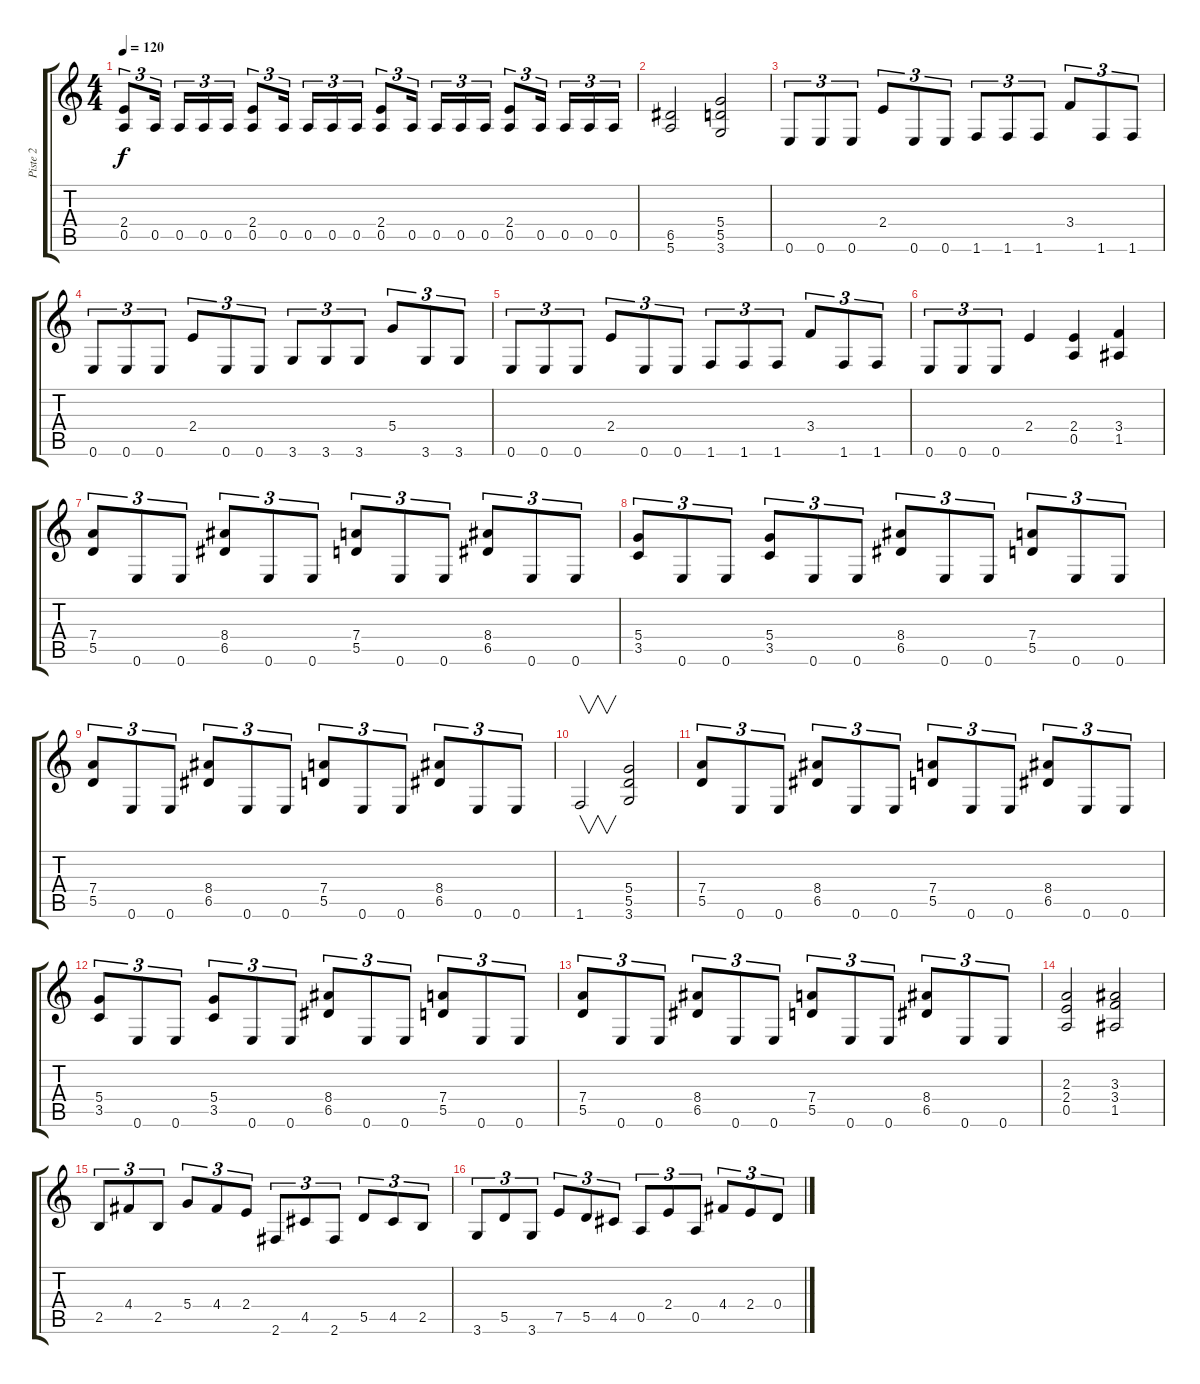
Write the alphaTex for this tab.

\track ("Piste 2" "Piste 2") {instrument overdrivenguitar}
\staff {score tabs}
\tuning (E4 B3 G3 D3 A2 E2) {hide}
\ts (4 4)
\tempo 120
\clef g2
\ks c
(2.4 0.5).8{tu (3 2) dy f} 0.5.16{tu (3 2)} 0.5.16{tu (3 2)} 0.5.16{tu (3 2)} 0.5.16{tu (3 2)} (2.4 0.5).8{tu (3 2)} 0.5.16{tu (3 2)} 0.5.16{tu (3 2)} 0.5.16{tu (3 2)} 0.5.16{tu (3 2)} (2.4 0.5).8{tu (3 2)} 0.5.16{tu (3 2)} 0.5.16{tu (3 2)} 0.5.16{tu (3 2)} 0.5.16{tu (3 2)} (2.4 0.5).8{tu (3 2)} 0.5.16{tu (3 2)} 0.5.16{tu (3 2)} 0.5.16{tu (3 2)} 0.5.16{tu (3 2)} |
(6.5 5.6).2 (5.4 5.5 3.6).2 |
0.6.8{tu (3 2)} 0.6.8{tu (3 2)} 0.6.8{tu (3 2)} 2.4.8{tu (3 2)} 0.6.8{tu (3 2)} 0.6.8{tu (3 2)} 1.6.8{tu (3 2)} 1.6.8{tu (3 2)} 1.6.8{tu (3 2)} 3.4.8{tu (3 2)} 1.6.8{tu (3 2)} 1.6.8{tu (3 2)} |
0.6.8{tu (3 2)} 0.6.8{tu (3 2)} 0.6.8{tu (3 2)} 2.4.8{tu (3 2)} 0.6.8{tu (3 2)} 0.6.8{tu (3 2)} 3.6.8{tu (3 2)} 3.6.8{tu (3 2)} 3.6.8{tu (3 2)} 5.4.8{tu (3 2)} 3.6.8{tu (3 2)} 3.6.8{tu (3 2)} |
0.6.8{tu (3 2)} 0.6.8{tu (3 2)} 0.6.8{tu (3 2)} 2.4.8{tu (3 2)} 0.6.8{tu (3 2)} 0.6.8{tu (3 2)} 1.6.8{tu (3 2)} 1.6.8{tu (3 2)} 1.6.8{tu (3 2)} 3.4.8{tu (3 2)} 1.6.8{tu (3 2)} 1.6.8{tu (3 2)} |
0.6.8{tu (3 2)} 0.6.8{tu (3 2)} 0.6.8{tu (3 2)} 2.4.4 (2.4 0.5).4 (3.4 1.5).4 |
(7.4 5.5).8{tu (3 2)} 0.6.8{tu (3 2)} 0.6.8{tu (3 2)} (8.4 6.5).8{tu (3 2)} 0.6.8{tu (3 2)} 0.6.8{tu (3 2)} (7.4 5.5).8{tu (3 2)} 0.6.8{tu (3 2)} 0.6.8{tu (3 2)} (8.4 6.5).8{tu (3 2)} 0.6.8{tu (3 2)} 0.6.8{tu (3 2)} |
(5.4 3.5).8{tu (3 2)} 0.6.8{tu (3 2)} 0.6.8{tu (3 2)} (5.4 3.5).8{tu (3 2)} 0.6.8{tu (3 2)} 0.6.8{tu (3 2)} (8.4 6.5).8{tu (3 2)} 0.6.8{tu (3 2)} 0.6.8{tu (3 2)} (7.4 5.5).8{tu (3 2)} 0.6.8{tu (3 2)} 0.6.8{tu (3 2)} |
(7.4 5.5).8{tu (3 2)} 0.6.8{tu (3 2)} 0.6.8{tu (3 2)} (8.4 6.5).8{tu (3 2)} 0.6.8{tu (3 2)} 0.6.8{tu (3 2)} (7.4 5.5).8{tu (3 2)} 0.6.8{tu (3 2)} 0.6.8{tu (3 2)} (8.4 6.5).8{tu (3 2)} 0.6.8{tu (3 2)} 0.6.8{tu (3 2)} |
1.6.2{v} (5.4 5.5 3.6).2 |
(7.4 5.5).8{tu (3 2)} 0.6.8{tu (3 2)} 0.6.8{tu (3 2)} (8.4 6.5).8{tu (3 2)} 0.6.8{tu (3 2)} 0.6.8{tu (3 2)} (7.4 5.5).8{tu (3 2)} 0.6.8{tu (3 2)} 0.6.8{tu (3 2)} (8.4 6.5).8{tu (3 2)} 0.6.8{tu (3 2)} 0.6.8{tu (3 2)} |
(5.4 3.5).8{tu (3 2)} 0.6.8{tu (3 2)} 0.6.8{tu (3 2)} (5.4 3.5).8{tu (3 2)} 0.6.8{tu (3 2)} 0.6.8{tu (3 2)} (8.4 6.5).8{tu (3 2)} 0.6.8{tu (3 2)} 0.6.8{tu (3 2)} (7.4 5.5).8{tu (3 2)} 0.6.8{tu (3 2)} 0.6.8{tu (3 2)} |
(7.4 5.5).8{tu (3 2)} 0.6.8{tu (3 2)} 0.6.8{tu (3 2)} (8.4 6.5).8{tu (3 2)} 0.6.8{tu (3 2)} 0.6.8{tu (3 2)} (7.4 5.5).8{tu (3 2)} 0.6.8{tu (3 2)} 0.6.8{tu (3 2)} (8.4 6.5).8{tu (3 2)} 0.6.8{tu (3 2)} 0.6.8{tu (3 2)} |
(2.3 2.4 0.5).2 (3.3 3.4 1.5).2 |
2.5.8{tu (3 2)} 4.4.8{tu (3 2)} 2.5.8{tu (3 2)} 5.4.8{tu (3 2)} 4.4.8{tu (3 2)} 2.4.8{tu (3 2)} 2.6.8{tu (3 2)} 4.5.8{tu (3 2)} 2.6.8{tu (3 2)} 5.5.8{tu (3 2)} 4.5.8{tu (3 2)} 2.5.8{tu (3 2)} |
3.6.8{tu (3 2)} 5.5.8{tu (3 2)} 3.6.8{tu (3 2)} 7.5.8{tu (3 2)} 5.5.8{tu (3 2)} 4.5.8{tu (3 2)} 0.5.8{tu (3 2)} 2.4.8{tu (3 2)} 0.5.8{tu (3 2)} 4.4.8{tu (3 2)} 2.4.8{tu (3 2)} 0.4.8{tu (3 2)}
